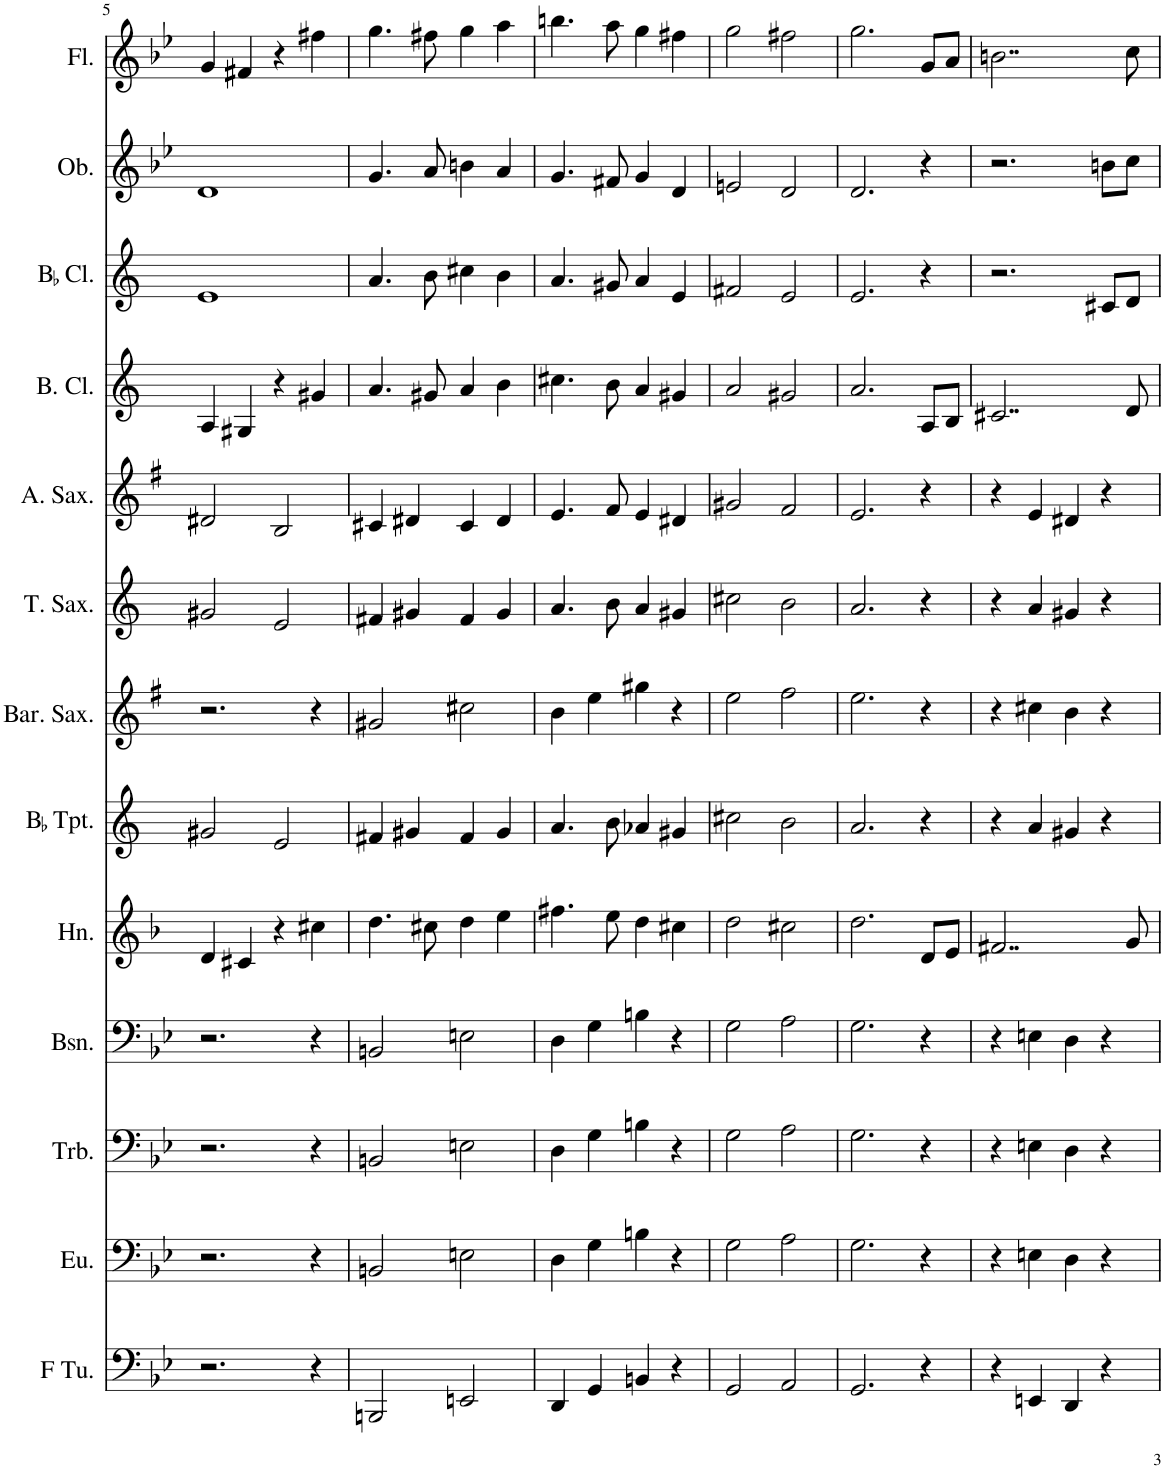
**kern	**kern	**kern	**kern	**kern	**kern	**kern	**kern	**kern	**kern	**kern	**kern	**kern
*part13	*part12	*part11	*part10	*part9	*part8	*part7	*part6	*part5	*part4	*part3	*part2	*part1
*staff13	*staff12	*staff11	*staff10	*staff9	*staff8	*staff7	*staff6	*staff5	*staff4	*staff3	*staff2	*staff1
*I"F Tuba	*I"Euphonium	*I"Trombone	*I"Bassoon	*I"Horn	*I"BaccidentalFlat Trumpet	*I"Baritone Saxophone	*I"Tenor Saxophone	*I"Alto Saxophone	*I"Bass Clarinet	*I"BaccidentalFlat Clarinet	*I"Oboe	*I"Flute
*I'F Tu.	*I'Eu.	*I'Trb.	*I'Bsn.	*I'Hn.	*I'BaccidentalFlat Tpt.	*I'Bar. Sax.	*I'T. Sax.	*I'A. Sax.	*I'B. Cl.	*I'BaccidentalFlat Cl.	*I'Ob.	*I'Fl.
!!LO:PB:g=z
*clefF4	*clefF4	*clefF4	*clefF4	*clefG2	*clefG2	*clefG2	*clefG2	*clefG2	*clefG2	*clefG2	*clefG2	*clefG2
*	*	*	*	*Trd4c7	*Trd1c2	*Trd12c21	*Trd8c14	*Trd5c9	*Trd8c14	*Trd1c2	*	*
*k[b-e-]	*k[b-e-]	*k[b-e-]	*k[b-e-]	*k[b-]	*k[]	*k[f#]	*k[]	*k[f#]	*k[]	*k[]	*k[b-e-]	*k[b-e-]
*M4/4	*M4/4	*M4/4	*M4/4	*M4/4	*M4/4	*M4/4	*M4/4	*M4/4	*M4/4	*M4/4	*M4/4	*M4/4
=5	=5	=5	=5	=5	=5	=5	=5	=5	=5	=5	=5	=5
2.r	2.r	2.r	2.r	4d/	2g#X/	2.r	2g#X/	2d#X/	4A/	1e	1d	4g/
.	.	.	.	4c#X/	.	.	.	.	4G#X/	.	.	4f#X/
.	.	.	.	4r	2e/	.	2e/	2B/	4r	.	.	4r
4r	4r	4r	4r	4cc#X\	.	4r	.	.	4g#X/	.	.	4ff#X\
=6	=6	=6	=6	=6	=6	=6	=6	=6	=6	=6	=6	=6
2BBBn/	2BBn/	2BBn/	2BBn/	4.dd\	4f#X/	2g#X/	4f#X/	4c#X/	4.a/	4.a/	4.g/	4.gg\
.	.	.	.	.	4g#X/	.	4g#X/	4d#X/	.	.	.	.
.	.	.	.	8cc#X\	.	.	.	.	8g#X/	8b\	8a/	8ff#X\
2EEn/	2En\	2En\	2En\	4dd\	4f#/	2cc#X\	4f#/	4c#/	4a/	4cc#X\	4bn\	4gg\
.	.	.	.	4ee\	4g#/	.	4g#/	4d#/	4b\	4b\	4a/	4aa\
=7	=7	=7	=7	=7	=7	=7	=7	=7	=7	=7	=7	=7
4DD/	4D\	4D\	4D\	4.ff#X\	4.a/	4b\	4.a/	4.e/	4.cc#X\	4.a/	4.g/	4.bbn\
4GG/	4G\	4G\	4G\	.	.	4ee\	.	.	.	.	.	.
.	.	.	.	8ee\	8b\	.	8b\	8f#/	8b\	8g#X/	8f#X/	8aa\
4BBn/	4Bn\	4Bn\	4Bn\	4dd\	4a-X/	4gg#X\	4a/	4e/	4a/	4a/	4g/	4gg\
4r	4r	4r	4r	4cc#X\	4g#X/	4r	4g#X/	4d#X/	4g#X/	4e/	4d/	4ff#X\
=8	=8	=8	=8	=8	=8	=8	=8	=8	=8	=8	=8	=8
2GG/	2G\	2G\	2G\	2dd\	2cc#X\	2ee\	2cc#X\	2g#X/	2a/	2f#X/	2en/	2gg\
2AA/	2A\	2A\	2A\	2cc#X\	2b\	2ff#\	2b\	2f#/	2g#X/	2e/	2d/	2ff#X\
=9	=9	=9	=9	=9	=9	=9	=9	=9	=9	=9	=9	=9
2.GG/	2.G\	2.G\	2.G\	2.dd\	2.a/	2.ee\	2.a/	2.e/	2.a/	2.e/	2.d/	2.gg\
4r	4r	4r	4r	8d/L	4r	4r	4r	4r	8A/L	4r	4r	8g/L
.	.	.	.	8e/J	.	.	.	.	8B/J	.	.	8a/J
=10	=10	=10	=10	=10	=10	=10	=10	=10	=10	=10	=10	=10
4r	4r	4r	4r	2..f#X/	4r	4r	4r	4r	2..c#X/	2.r	2.r	2..bn\
4EEn/	4En\	4En\	4En\	.	4a/	4cc#X\	4a/	4e/	.	.	.	.
4DD/	4D\	4D\	4D\	.	4g#X/	4b\	4g#X/	4d#X/	.	.	.	.
4r	4r	4r	4r	.	4r	4r	4r	4r	.	8c#X/L	8bn\L	.
.	.	.	.	8g/	.	.	.	.	8d/	8d/J	8cc\J	8cc\
=	=	=	=	=	=	=	=	=	=	=	=	=
*-	*-	*-	*-	*-	*-	*-	*-	*-	*-	*-	*-	*-
